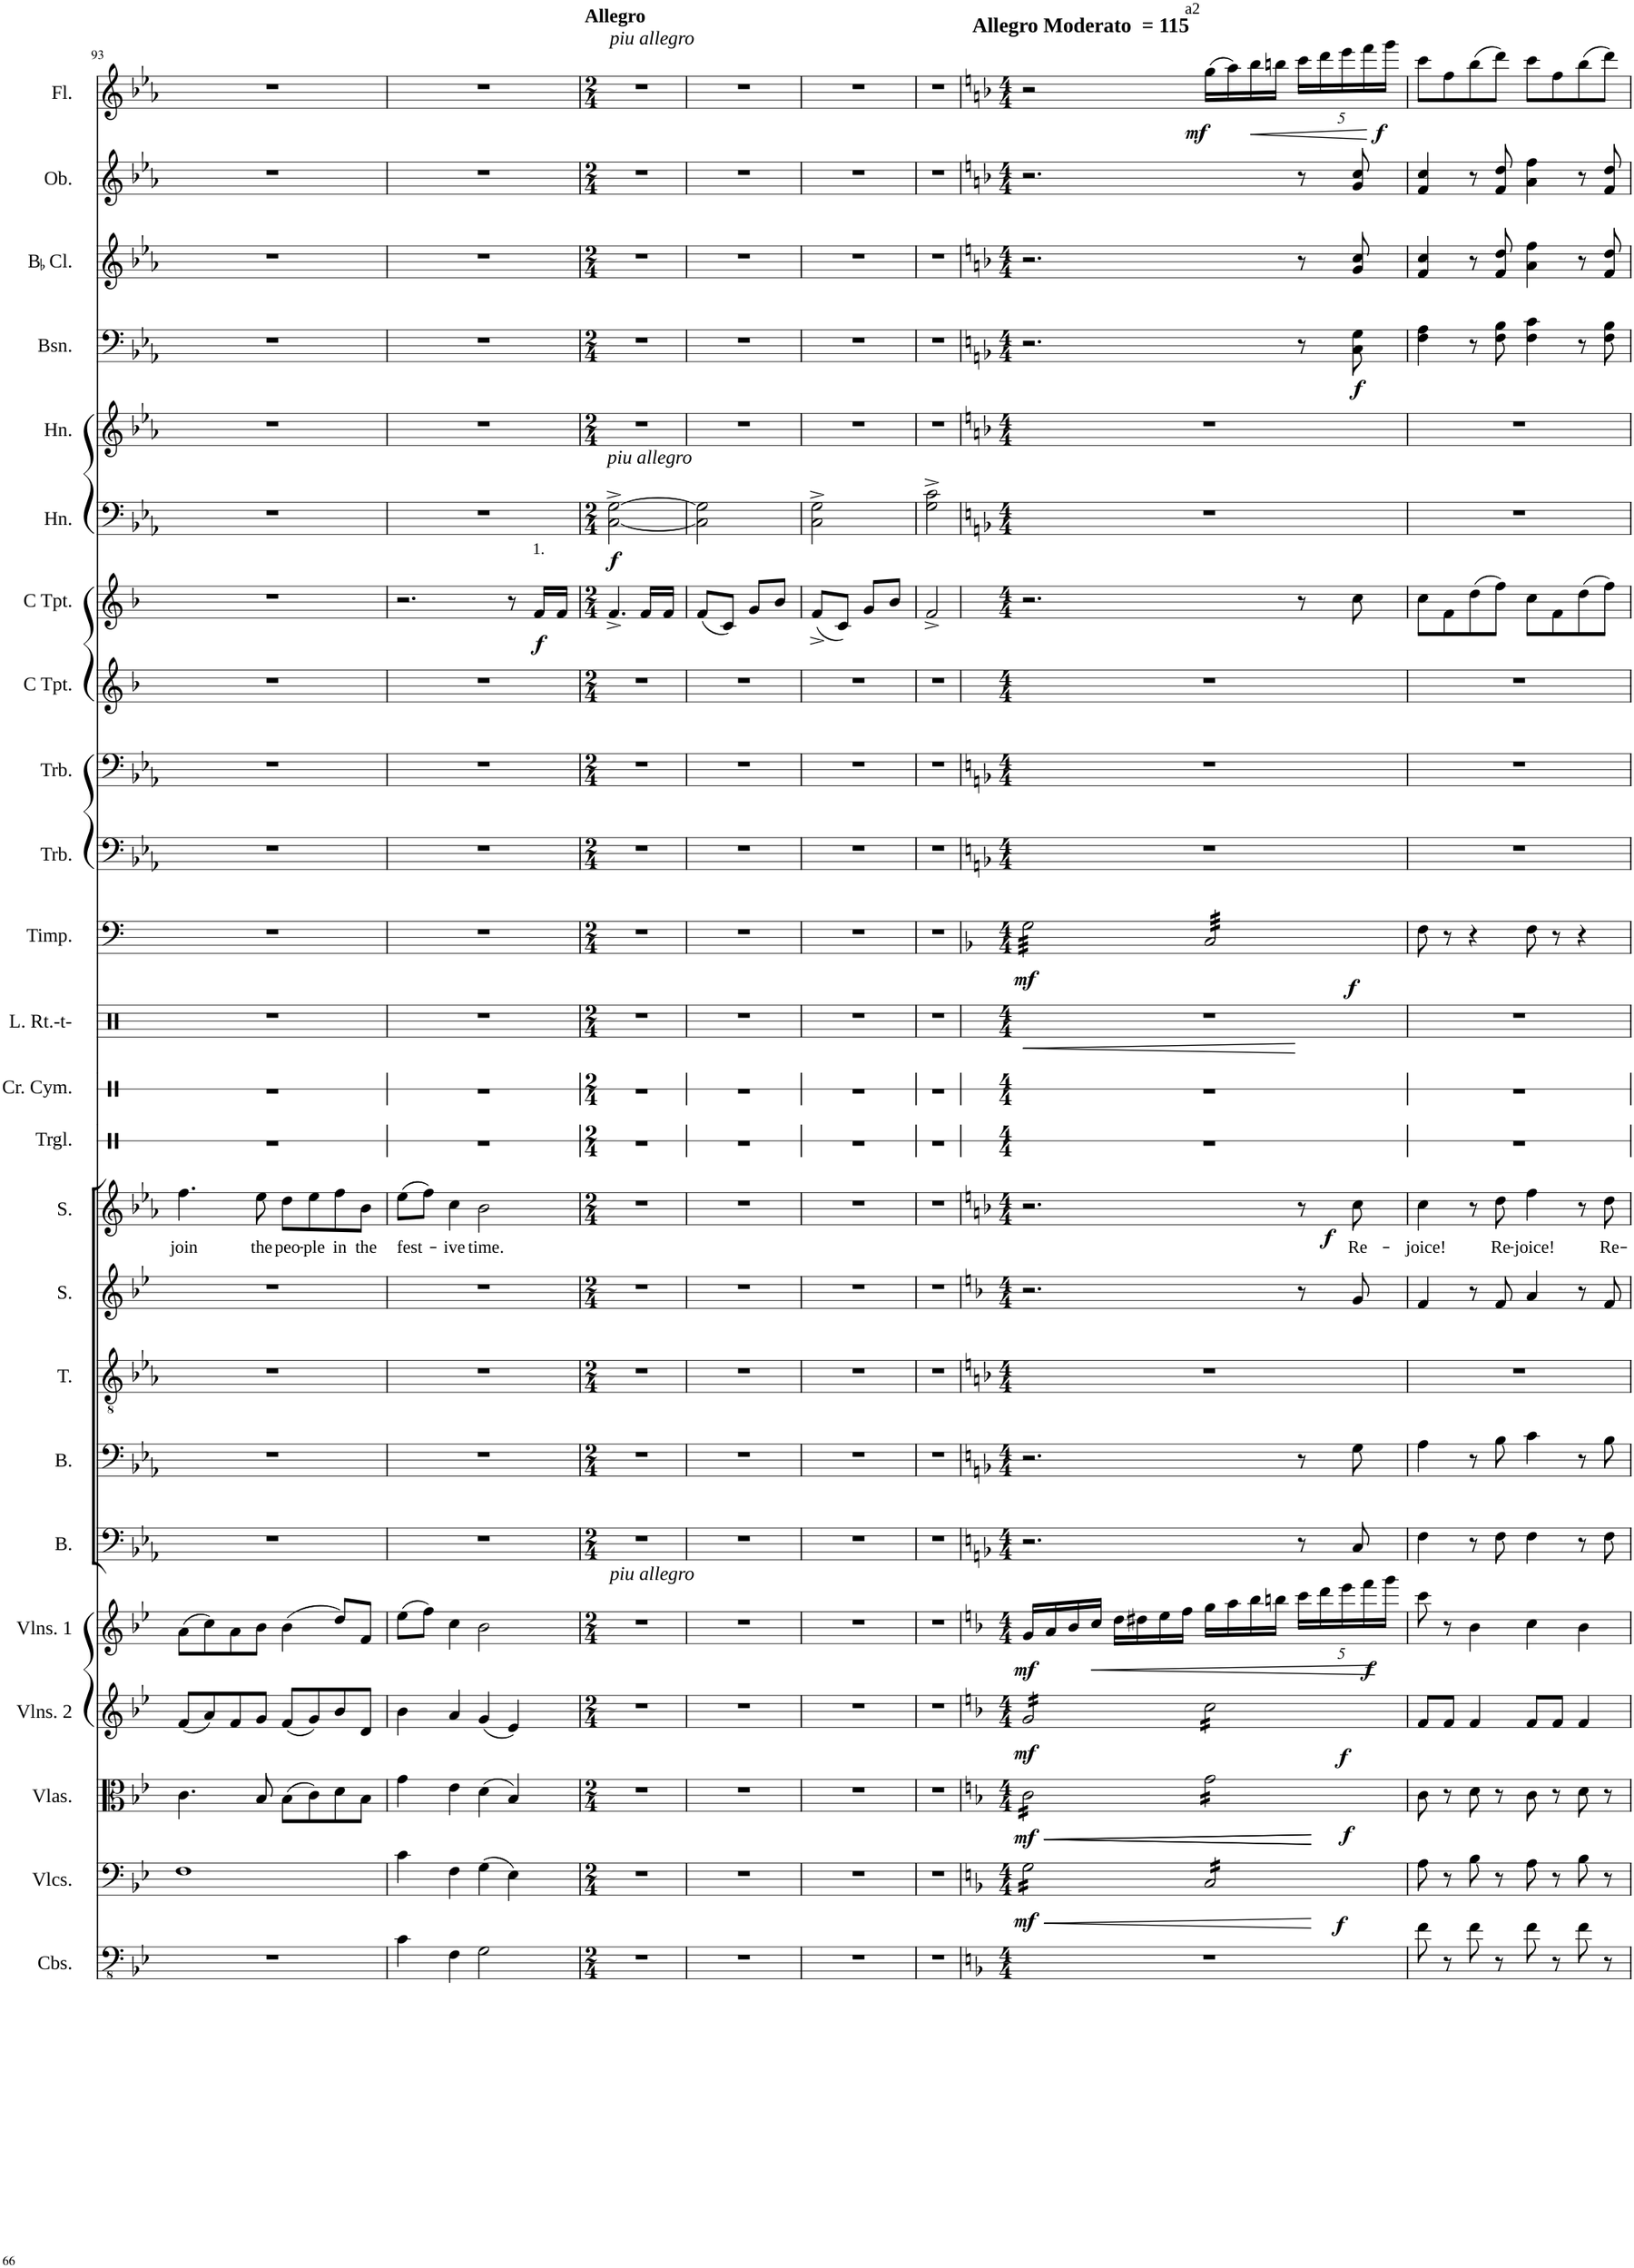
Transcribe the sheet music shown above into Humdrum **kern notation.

**kern	**kern	**dynam	**kern	**dynam	**kern	**dynam	**kern	**dynam	**kern	**kern	**kern	**kern	**kern	**text	**dynam	**kern	**kern	**kern	**dynam	**kern	**dynam	**kern	**kern	**kern	**kern	**dynam	**kern	**dynam	**kern	**kern	**dynam	**kern	**kern	**kern	**dynam
*part24	*part23	*part23	*part22	*part22	*part21	*part21	*part20	*part20	*part19	*part18	*part17	*part16	*part15	*part15	*part15	*part14	*part13	*part12	*part12	*part11	*part11	*part10	*part9	*part8	*part7	*part7	*part6	*part6	*part5	*part4	*part4	*part3	*part2	*part1	*part1
*staff24	*staff23	*staff23	*staff22	*staff22	*staff21	*staff21	*staff20	*staff20	*staff19	*staff18	*staff17	*staff16	*staff15	*staff15	*staff15	*staff14	*staff13	*staff12	*staff12	*staff11	*staff11	*staff10	*staff9	*staff8	*staff7	*staff7	*staff6	*staff6	*staff5	*staff4	*staff4	*staff3	*staff2	*staff1	*staff1
*I"Contrabasses	*I"Violoncellos	*	*I"Violas	*	*I"Violins 2	*	*I"Violins 1	*	*I"Bass	*I"Bass	*I"Tenor	*I"Soprano	*I"Soprano	*	*	*I"Triangle	*I"Crash Cymbal	*I"Low Roto-toms	*	*I"Timpani	*	*I"Trombone	*I"Trombone	*I"C Trumpet	*I"C Trumpet	*	*I"Horn	*	*I"Horn	*I"Bassoon	*	*I"BaccidentalFlat Clarinet	*I"Oboe	*I"Flute	*
*I'Cbs.	*I'Vlcs.	*	*I'Vlas.	*	*I'Vlns. 2	*	*I'Vlns. 1	*	*I'B.	*I'B.	*I'T.	*I'S.	*I'S.	*	*	*I'Trgl.	*I'Cr. Cym.	*I'L. Rt.-t-	*	*I'Timp.	*	*I'Trb.	*I'Trb.	*I'C Tpt.	*I'C Tpt.	*	*I'Hn.	*	*I'Hn.	*I'Bsn.	*	*I'BaccidentalFlat Cl.	*I'Ob.	*I'Fl.	*
!!LO:PB:g=z
*clefFv4	*clefF4	*	*clefC3	*	*clefG2	*	*clefG2	*	*clefF4	*clefF4	*clefGv2	*clefG2	*clefG2	*	*	*clefX	*clefX	*clefX	*	*clefF4	*	*clefF4	*clefF4	*clefG2	*clefG2	*	*clefF4	*	*clefG2	*clefF4	*	*clefG2	*clefG2	*clefG2	*
*	*	*	*	*	*	*	*	*	*	*	*	*	*	*	*	*	*	*	*	*	*	*	*	*	*	*	*ITrd4c7	*	*ITrd4c7	*	*	*ITrd1c2	*	*	*
*k[b-e-]	*k[b-e-]	*	*k[b-e-]	*	*k[b-e-]	*	*k[b-e-]	*	*k[b-e-a-]	*k[b-e-a-]	*k[b-e-a-]	*k[b-e-]	*k[b-e-a-]	*	*	*k[]	*k[]	*k[b-]	*	*k[]	*	*k[b-e-a-]	*k[b-e-a-]	*k[b-]	*k[b-]	*	*k[b-e-a-]	*	*k[b-e-a-]	*k[b-e-a-]	*	*k[b-e-a-]	*k[b-e-a-]	*k[b-e-a-]	*
*M4/4	*M4/4	*	*M4/4	*	*M4/4	*	*M4/4	*	*M4/4	*M4/4	*M4/4	*M4/4	*M4/4	*	*	*M4/4	*M4/4	*M4/4	*	*M4/4	*	*M4/4	*M4/4	*M4/4	*M4/4	*	*M4/4	*	*M4/4	*M4/4	*	*M4/4	*M4/4	*M4/4	*
=93	=93	=93	=93	=93	=93	=93	=93	=93	=93	=93	=93	=93	=93	=93	=93	=93	=93	=93	=93	=93	=93	=93	=93	=93	=93	=93	=93	=93	=93	=93	=93	=93	=93	=93	=93
!	!	!	!	!	!	!	!	!	!	!	!	!	!	!LO:LY:b	!	!	!	!	!	!	!	!	!	!	!	!	!	!	!	!	!	!	!	!	!
1r	1F	.	4.c\	.	(8f/L	.	(8a\L	.	1r	1r	1r	1r	4.ff\	join	.	1r	1r	1r	.	1r	.	1r	1r	1r	1r	.	1r	.	1r	1r	.	1r	1r	1r	.
.	.	.	.	.	8a/)	.	8cc\)	.	.	.	.	.	.	.	.	.	.	.	.	.	.	.	.	.	.	.	.	.	.	.	.	.	.	.	.
.	.	.	.	.	8f/	.	8a\	.	.	.	.	.	.	.	.	.	.	.	.	.	.	.	.	.	.	.	.	.	.	.	.	.	.	.	.
!	!	!	!	!	!	!	!	!	!	!	!	!	!	!LO:LY:b	!	!	!	!	!	!	!	!	!	!	!	!	!	!	!	!	!	!	!	!	!
.	.	.	8B-/	.	8g/J	.	8b-\J	.	.	.	.	.	8ee-\	the	.	.	.	.	.	.	.	.	.	.	.	.	.	.	.	.	.	.	.	.	.
!	!	!	!	!	!	!	!	!	!	!	!	!	!	!LO:LY:b	!	!	!	!	!	!	!	!	!	!	!	!	!	!	!	!	!	!	!	!	!
.	.	.	(8B-\L	.	(8f/L	.	(4b-\	.	.	.	.	.	8dd\L	peo-	.	.	.	.	.	.	.	.	.	.	.	.	.	.	.	.	.	.	.	.	.
!	!	!	!	!	!	!	!	!	!	!	!	!	!	!LO:LY:b	!	!	!	!	!	!	!	!	!	!	!	!	!	!	!	!	!	!	!	!	!
.	.	.	8c\)	.	8g/)	.	.	.	.	.	.	.	8ee-\	-ple	.	.	.	.	.	.	.	.	.	.	.	.	.	.	.	.	.	.	.	.	.
!	!	!	!	!	!	!	!	!	!	!	!	!	!	!LO:LY:b	!	!	!	!	!	!	!	!	!	!	!	!	!	!	!	!	!	!	!	!	!
.	.	.	8d\	.	8b-/	.	8dd/L)	.	.	.	.	.	8ff\	in	.	.	.	.	.	.	.	.	.	.	.	.	.	.	.	.	.	.	.	.	.
!	!	!	!	!	!	!	!	!	!	!	!	!	!	!LO:LY:b	!	!	!	!	!	!	!	!	!	!	!	!	!	!	!	!	!	!	!	!	!
.	.	.	8B-\J	.	8d/J	.	8f/J	.	.	.	.	.	8b-\J	the	.	.	.	.	.	.	.	.	.	.	.	.	.	.	.	.	.	.	.	.	.
=94	=94	=94	=94	=94	=94	=94	=94	=94	=94	=94	=94	=94	=94	=94	=94	=94	=94	=94	=94	=94	=94	=94	=94	=94	=94	=94	=94	=94	=94	=94	=94	=94	=94	=94	=94
!	!	!	!	!	!	!	!	!	!	!	!	!	!	!LO:LY:b	!	!	!	!	!	!	!	!	!	!	!	!	!	!	!	!	!	!	!	!	!
4C\	4c\	.	4g\	.	4b-\	.	(8ee-\L	.	1r	1r	1r	1r	(8ee-\L	fest-	.	1r	1r	1r	.	1r	.	1r	1r	1r	2.r	.	1r	.	1r	1r	.	1r	1r	1r	.
.	.	.	.	.	.	.	8ff\J)	.	.	.	.	.	8ff\J)	.	.	.	.	.	.	.	.	.	.	.	.	.	.	.	.	.	.	.	.	.	.
!	!	!	!	!	!	!	!	!	!	!	!	!	!	!LO:LY:b	!	!	!	!	!	!	!	!	!	!	!	!	!	!	!	!	!	!	!	!	!
4FF\	4F\	.	4e-\	.	4a/	.	4cc\	.	.	.	.	.	4cc\	ive	.	.	.	.	.	.	.	.	.	.	.	.	.	.	.	.	.	.	.	.	.
!	!	!	!	!	!	!	!	!	!	!	!	!	!	!LO:LY:b	!	!	!	!	!	!	!	!	!	!	!	!	!	!	!	!	!	!	!	!	!
2GG\	(4G\	.	(4d\	.	(4g/	.	2b-\	.	.	.	.	.	2b-\	time.	.	.	.	.	.	.	.	.	.	.	.	.	.	.	.	.	.	.	.	.	.
.	4E-\)	.	4B-/)	.	4e-/)	.	.	.	.	.	.	.	.	.	.	.	.	.	.	.	.	.	.	.	8r	.	.	.	.	.	.	.	.	.	.
!	!	!	!	!	!	!	!	!	!	!	!	!	!	!	!	!	!	!	!	!	!	!	!	!	!LO:TX:a:t=1.	!	!	!	!	!	!	!	!	!	!
!	!	!	!	!	!	!	!	!	!	!	!	!	!	!	!	!	!	!	!	!	!	!	!	!	!	!LO:DY:b	!	!	!	!	!	!	!	!	!
.	.	.	.	.	.	.	.	.	.	.	.	.	.	.	.	.	.	.	.	.	.	.	.	.	16f/LL	f	.	.	.	.	.	.	.	.	.
.	.	.	.	.	.	.	.	.	.	.	.	.	.	.	.	.	.	.	.	.	.	.	.	.	16f/JJ	.	.	.	.	.	.	.	.	.	.
=95	=95	=95	=95	=95	=95	=95	=95	=95	=95	=95	=95	=95	=95	=95	=95	=95	=95	=95	=95	=95	=95	=95	=95	=95	=95	=95	=95	=95	=95	=95	=95	=95	=95	=95	=95
*M2/4	*M2/4	*	*M2/4	*	*M2/4	*	*M2/4	*	*M2/4	*M2/4	*M2/4	*M2/4	*M2/4	*	*	*M2/4	*M2/4	*M2/4	*	*M2/4	*	*M2/4	*M2/4	*M2/4	*M2/4	*	*M2/4	*	*M2/4	*M2/4	*	*M2/4	*M2/4	*M2/4	*
!	!	!	!	!	!	!	!	!	!	!	!	!	!	!	!	!	!	!	!	!	!	!	!	!	!	!	!	!	!	!	!	!	!	!LO:TX:a:i:t=piu allegro	!
!	!	!	!	!	!	!	!	!	!	!	!	!	!	!	!	!	!	!	!	!	!	!	!	!	!	!	!	!	!	!	!	!	!	!LO:TX:a:B:t=Allegro	!
!	!	!	!	!	!	!	!	!	!	!	!	!	!	!	!	!	!	!	!	!	!	!	!	!	!	!	!LO:TX:a:i:t=piu allegro	!	!	!	!	!	!	!	!
!	!	!	!	!	!	!	!LO:TX:a:i:t=piu allegro	!	!	!	!	!	!	!	!	!	!	!	!	!	!	!	!	!	!	!	!	!	!	!	!	!	!	!	!
!	!	!	!	!	!	!	!	!	!	!	!	!	!	!	!	!	!	!	!	!	!	!	!	!	!	!	!	!LO:DY:b	!	!	!	!	!	!	!
2r	2r	.	2r	.	2r	.	2r	.	2r	2r	2r	2r	2r	.	.	2r	2r	2r	.	2r	.	2r	2r	2r	4.f^/	.	[2C\^ [2G\^	f	2r	2r	.	2r	2r	2r	.
.	.	.	.	.	.	.	.	.	.	.	.	.	.	.	.	.	.	.	.	.	.	.	.	.	16f/LL	.	.	.	.	.	.	.	.	.	.
.	.	.	.	.	.	.	.	.	.	.	.	.	.	.	.	.	.	.	.	.	.	.	.	.	16f/JJ	.	.	.	.	.	.	.	.	.	.
=96	=96	=96	=96	=96	=96	=96	=96	=96	=96	=96	=96	=96	=96	=96	=96	=96	=96	=96	=96	=96	=96	=96	=96	=96	=96	=96	=96	=96	=96	=96	=96	=96	=96	=96	=96
2r	2r	.	2r	.	2r	.	2r	.	2r	2r	2r	2r	2r	.	.	2r	2r	2r	.	2r	.	2r	2r	2r	(8f/L	.	2C\] 2G\]	.	2r	2r	.	2r	2r	2r	.
.	.	.	.	.	.	.	.	.	.	.	.	.	.	.	.	.	.	.	.	.	.	.	.	.	8c/J)	.	.	.	.	.	.	.	.	.	.
.	.	.	.	.	.	.	.	.	.	.	.	.	.	.	.	.	.	.	.	.	.	.	.	.	8g/L	.	.	.	.	.	.	.	.	.	.
.	.	.	.	.	.	.	.	.	.	.	.	.	.	.	.	.	.	.	.	.	.	.	.	.	8b-/J	.	.	.	.	.	.	.	.	.	.
=97	=97	=97	=97	=97	=97	=97	=97	=97	=97	=97	=97	=97	=97	=97	=97	=97	=97	=97	=97	=97	=97	=97	=97	=97	=97	=97	=97	=97	=97	=97	=97	=97	=97	=97	=97
2r	2r	.	2r	.	2r	.	2r	.	2r	2r	2r	2r	2r	.	.	2r	2r	2r	.	2r	.	2r	2r	2r	(8f^/L	.	2C\^ 2G\^	.	2r	2r	.	2r	2r	2r	.
.	.	.	.	.	.	.	.	.	.	.	.	.	.	.	.	.	.	.	.	.	.	.	.	.	8c/J)	.	.	.	.	.	.	.	.	.	.
.	.	.	.	.	.	.	.	.	.	.	.	.	.	.	.	.	.	.	.	.	.	.	.	.	8g/L	.	.	.	.	.	.	.	.	.	.
.	.	.	.	.	.	.	.	.	.	.	.	.	.	.	.	.	.	.	.	.	.	.	.	.	8b-/J	.	.	.	.	.	.	.	.	.	.
=98	=98	=98	=98	=98	=98	=98	=98	=98	=98	=98	=98	=98	=98	=98	=98	=98	=98	=98	=98	=98	=98	=98	=98	=98	=98	=98	=98	=98	=98	=98	=98	=98	=98	=98	=98
2r	2r	.	2r	.	2r	.	2r	.	2r	2r	2r	2r	2r	.	.	2r	2r	2r	.	2r	.	2r	2r	2r	2f^/	.	2G\^ 2c\^	.	2r	2r	.	2r	2r	2r	.
=99	=99	=99	=99	=99	=99	=99	=99	=99	=99	=99	=99	=99	=99	=99	=99	=99	=99	=99	=99	=99	=99	=99	=99	=99	=99	=99	=99	=99	=99	=99	=99	=99	=99	=99	=99
*k[b-]	*k[b-]	*	*k[b-]	*	*k[b-]	*	*k[b-]	*	*k[b-]	*k[b-]	*k[b-]	*k[b-]	*k[b-]	*	*	*	*	*	*	*k[b-]	*	*k[b-]	*k[b-]	*	*	*	*k[b-]	*	*k[b-]	*k[b-]	*	*k[b-]	*k[b-]	*k[b-]	*
*M4/4	*M4/4	*	*M4/4	*	*M4/4	*	*M4/4	*	*M4/4	*M4/4	*M4/4	*M4/4	*M4/4	*	*	*M4/4	*M4/4	*M4/4	*	*M4/4	*	*M4/4	*M4/4	*M4/4	*M4/4	*	*M4/4	*	*M4/4	*M4/4	*	*M4/4	*M4/4	*M4/4	*
!	!	!	!	!	!	!	!	!	!	!	!	!	!	!	!	!	!	!	!	!	!	!	!	!	!	!	!	!	!	!	!	!	!	!LO:TX:a:B:t=Allegro Moderato  = 115	!
!	!	!LO:HP:b	!	!LO:HP:b	!	!	!	!	!	!	!	!	!	!	!	!	!	!	!LO:HP:b	!	!	!	!	!	!	!	!	!	!	!	!	!	!	!	!
!	!	!LO:DY:n=1:b	!	!LO:DY:n=1:b	!	!LO:DY:b	!	!LO:DY:b	!	!	!	!	!	!	!	!	!	!	!	!	!LO:DY:b	!	!	!	!	!	!	!	!	!	!	!	!	!	!
*	*tremolo	*	*	*	*	*	*	*	*	*	*	*	*	*	*	*	*	*	*	*	*	*	*	*	*	*	*	*	*	*	*	*	*	*	*
*	*	*	*tremolo	*	*	*	*	*	*	*	*	*	*	*	*	*	*	*	*	*	*	*	*	*	*	*	*	*	*	*	*	*	*	*	*
*	*	*	*	*	*tremolo	*	*	*	*	*	*	*	*	*	*	*	*	*	*	*	*	*	*	*	*	*	*	*	*	*	*	*	*	*	*
*	*	*	*	*	*	*	*	*	*	*	*	*	*	*	*	*	*	*	*	*tremolo	*	*	*	*	*	*	*	*	*	*	*	*	*	*	*
1r	16G\LL	< mf	16c\LL	< mf	16g/LL	mf	16g/LL	mf	2.r	2.r	1r	2.r	2.r	.	.	1r	1r	1r	<	32G\LLL	mf	1r	1r	1r	2.r	.	1r	.	1r	2.r	.	2.r	2.r	2r	.
.	.	.	.	.	.	.	.	.	.	.	.	.	.	.	.	.	.	.	.	32G\	.	.	.	.	.	.	.	.	.	.	.	.	.	.	.
.	16G\	.	16c\	.	16g/	.	16a/	.	.	.	.	.	.	.	.	.	.	.	.	32G\	.	.	.	.	.	.	.	.	.	.	.	.	.	.	.
.	.	.	.	.	.	.	.	.	.	.	.	.	.	.	.	.	.	.	.	32G\	.	.	.	.	.	.	.	.	.	.	.	.	.	.	.
.	16G\	.	16c\	.	16g/	.	16b-/	.	.	.	.	.	.	.	.	.	.	.	.	32G\	.	.	.	.	.	.	.	.	.	.	.	.	.	.	.
.	.	.	.	.	.	.	.	.	.	.	.	.	.	.	.	.	.	.	.	32G\	.	.	.	.	.	.	.	.	.	.	.	.	.	.	.
!	!	!	!	!	!	!	!	!LO:HP:b	!	!	!	!	!	!	!	!	!	!	!	!	!	!	!	!	!	!	!	!	!	!	!	!	!	!	!
.	16G\	.	16c\	.	16g/	.	16cc/JJ	<	.	.	.	.	.	.	.	.	.	.	.	32G\	.	.	.	.	.	.	.	.	.	.	.	.	.	.	.
.	.	.	.	.	.	.	.	.	.	.	.	.	.	.	.	.	.	.	.	32G\	.	.	.	.	.	.	.	.	.	.	.	.	.	.	.
.	16G\	.	16c\	.	16g/	.	16dd\LL	.	.	.	.	.	.	.	.	.	.	.	.	32G\	.	.	.	.	.	.	.	.	.	.	.	.	.	.	.
.	.	.	.	.	.	.	.	.	.	.	.	.	.	.	.	.	.	.	.	32G\	.	.	.	.	.	.	.	.	.	.	.	.	.	.	.
.	16G\	.	16c\	.	16g/	.	16dd#X\	.	.	.	.	.	.	.	.	.	.	.	.	32G\	.	.	.	.	.	.	.	.	.	.	.	.	.	.	.
.	.	.	.	.	.	.	.	.	.	.	.	.	.	.	.	.	.	.	.	32G\	.	.	.	.	.	.	.	.	.	.	.	.	.	.	.
.	16G\	.	16c\	.	16g/	.	16ee\	.	.	.	.	.	.	.	.	.	.	.	.	32G\	.	.	.	.	.	.	.	.	.	.	.	.	.	.	.
.	.	.	.	.	.	.	.	.	.	.	.	.	.	.	.	.	.	.	.	32G\	.	.	.	.	.	.	.	.	.	.	.	.	.	.	.
.	16G\JJ	.	16c\JJ	.	16g/JJ	.	16ff\JJ	.	.	.	.	.	.	.	.	.	.	.	.	32G\	.	.	.	.	.	.	.	.	.	.	.	.	.	.	.
.	.	.	.	.	.	.	.	.	.	.	.	.	.	.	.	.	.	.	.	32G\JJJ	.	.	.	.	.	.	.	.	.	.	.	.	.	.	.
!	!	!	!	!	!	!	!	!	!	!	!	!	!	!	!	!	!	!	!	!	!	!	!	!	!	!	!	!	!	!	!	!	!	!LO:TX:a:t=a2	!
!	!	!LO:DY:n=2:b	!	!LO:HP:b	!	!	!	!	!	!	!	!	!	!	!	!	!	!	!	!	!	!	!	!	!	!	!	!	!	!	!	!	!	!	!
!	!	!	!	!LO:DY:n=2:b	!	!LO:DY:b	!	!	!	!	!	!	!	!	!	!	!	!	!	!	!LO:DY:b	!	!	!	!	!	!	!	!	!	!	!	!	!	!LO:DY:b
.	16C/LL	f	16g\LL	< f	16cc\LL	f	16gg\LL	.	.	.	.	.	.	.	.	.	.	.	.	32C/LLL	f	.	.	.	.	.	.	.	.	.	.	.	.	(16gg\LL	mf
.	.	.	.	.	.	.	.	.	.	.	.	.	.	.	.	.	.	.	.	32C/	.	.	.	.	.	.	.	.	.	.	.	.	.	.	.
.	16C/	.	16g\	.	16cc\	.	16aa\	.	.	.	.	.	.	.	.	.	.	.	.	32C/	.	.	.	.	.	.	.	.	.	.	.	.	.	16aa\)	.
.	.	.	.	.	.	.	.	.	.	.	.	.	.	.	.	.	.	.	.	32C/	.	.	.	.	.	.	.	.	.	.	.	.	.	.	.
!	!	!	!	!	!	!	!	!	!	!	!	!	!	!	!	!	!	!	!	!	!	!	!	!	!	!	!	!	!	!	!	!	!	!	!LO:HP:b
.	16C/	.	16g\	.	16cc\	.	16bb-\	.	.	.	.	.	.	.	.	.	.	.	.	32C/	.	.	.	.	.	.	.	.	.	.	.	.	.	16bb-\	<
.	.	.	.	.	.	.	.	.	.	.	.	.	.	.	.	.	.	.	.	32C/	.	.	.	.	.	.	.	.	.	.	.	.	.	.	.
.	16C/	.	16g\	.	16cc\	.	16bbn\JJ	.	.	.	.	.	.	.	.	.	.	.	.	32C/	.	.	.	.	.	.	.	.	.	.	.	.	.	16bbn\JJ	.
.	.	.	.	.	.	.	.	.	.	.	.	.	.	.	.	.	.	.	.	32C/	.	.	.	.	.	.	.	.	.	.	.	.	.	.	.
*	*	*	*	*	*	*	*Xbrackettup	*	*	*	*	*	*	*	*	*	*	*	*	*	*	*	*	*	*	*	*	*	*	*	*	*	*	*Xbrackettup	*
.	16C/	.	16g\	.	16cc\	.	20ccc\LL	.	8r	8r	.	8r	8r	.	.	.	.	.	.	32C/	.	.	.	.	8r	.	.	.	.	8r	.	8r	8r	20ccc\LL	.
.	.	.	.	.	.	.	.	.	.	.	.	.	.	.	.	.	.	.	.	32C/	.	.	.	.	.	.	.	.	.	.	.	.	.	.	.
.	.	.	.	.	.	.	20ddd\	.	.	.	.	.	.	.	.	.	.	.	.	.	.	.	.	.	.	.	.	.	.	.	.	.	.	20ddd\	.
.	16C/	.	16g\	.	16cc\	.	.	.	.	.	.	.	.	.	.	.	.	.	.	32C/	.	.	.	.	.	.	.	.	.	.	.	.	.	.	.
.	.	.	.	.	.	.	.	.	.	.	.	.	.	.	.	.	.	.	.	32C/	.	.	.	.	.	.	.	.	.	.	.	.	.	.	.
.	.	.	.	.	.	.	20eee\	.	.	.	.	.	.	.	.	.	.	.	.	.	.	.	.	.	.	.	.	.	.	.	.	.	.	20eee\	.
!	!	!	!	!	!	!	!	!	!	!	!	!	!	!LO:LY:b	!LO:DY:b	!	!	!	!	!	!	!	!	!	!	!	!	!	!	!	!LO:DY:b	!	!	!	!
.	16C/	.	16g\	.	16cc\	.	.	.	8C/	8G\	.	8g/	8cc\	Re-	f	.	.	.	.	32C/	.	.	.	.	8cc\	.	.	.	.	8C\ 8G\	f	8g/ 8cc/	8g/ 8cc/	.	.
!	!	!	!	!	!	!	!	!LO:DY:b	!	!	!	!	!	!	!	!	!	!	!	!	!	!	!	!	!	!	!	!	!	!	!	!	!	!	!LO:DY:b
.	.	.	.	.	.	.	20fff\	f	.	.	.	.	.	.	.	.	.	.	.	.	.	.	.	.	.	.	.	.	.	.	.	.	.	20fff\	f
.	.	.	.	.	.	.	.	.	.	.	.	.	.	.	.	.	.	.	.	32C/	.	.	.	.	.	.	.	.	.	.	.	.	.	.	.
.	16C/JJ	.	16g\JJ	.	16cc\JJ	.	.	.	.	.	.	.	.	.	.	.	.	.	.	32C/	.	.	.	.	.	.	.	.	.	.	.	.	.	.	.
*	*	*	*	*	*Xtremolo	*	*	*	*	*	*	*	*	*	*	*	*	*	*	*	*	*	*	*	*	*	*	*	*	*	*	*	*	*	*
*	*	*	*Xtremolo	*	*	*	*	*	*	*	*	*	*	*	*	*	*	*	*	*	*	*	*	*	*	*	*	*	*	*	*	*	*	*	*
*	*Xtremolo	*	*	*	*	*	*	*	*	*	*	*	*	*	*	*	*	*	*	*	*	*	*	*	*	*	*	*	*	*	*	*	*	*	*
.	.	.	.	.	.	.	20ggg\JJ	.	.	.	.	.	.	.	.	.	.	.	.	.	.	.	.	.	.	.	.	.	.	.	.	.	.	20ggg\JJ	.
.	.	.	.	.	.	.	.	.	.	.	.	.	.	.	.	.	.	.	.	32C/JJJ	.	.	.	.	.	.	.	.	.	.	.	.	.	.	.
*	*	*	*	*	*	*	*	*	*	*	*	*	*	*	*	*	*	*	*	*Xtremolo	*	*	*	*	*	*	*	*	*	*	*	*	*	*	*
.	.	[	.	[ [	.	.	.	[	.	.	.	.	.	.	.	.	.	.	[	.	.	.	.	.	.	.	.	.	.	.	.	.	.	.	[
=100	=100	=100	=100	=100	=100	=100	=100	=100	=100	=100	=100	=100	=100	=100	=100	=100	=100	=100	=100	=100	=100	=100	=100	=100	=100	=100	=100	=100	=100	=100	=100	=100	=100	=100	=100
!	!	!	!	!	!	!	!	!	!	!	!	!	!	!LO:LY:b	!	!	!	!	!	!	!	!	!	!	!	!	!	!	!	!	!	!	!	!	!
8F\	8A\	.	8c\	.	8f/L	.	8ccc\	.	4F\	4A\	1r	4f/	4cc\	-joice!	.	1r	1r	1r	.	8F\	.	1r	1r	1r	8cc\L	.	1r	.	1r	4F\ 4A\	.	4f/ 4cc/	4f/ 4cc/	8ccc\L	.
8r	8r	.	8r	.	8f/J	.	8r	.	.	.	.	.	.	.	.	.	.	.	.	8r	.	.	.	.	8f\	.	.	.	.	.	.	.	.	8ff\	.
8F\	8B-\	.	8d\	.	4f/	.	4b-\	.	8r	8r	.	8r	8r	.	.	.	.	.	.	4r	.	.	.	.	(8dd\	.	.	.	.	8r	.	8r	8r	(8bb-\	.
!	!	!	!	!	!	!	!	!	!	!	!	!	!	!LO:LY:b	!	!	!	!	!	!	!	!	!	!	!	!	!	!	!	!	!	!	!	!	!
8r	8r	.	8r	.	.	.	.	.	8F\	8B-\	.	8f/	8dd\	Re-	.	.	.	.	.	.	.	.	.	.	8ff\J)	.	.	.	.	8F\ 8B-\	.	8f/ 8dd/	8f/ 8dd/	8ddd\J)	.
!	!	!	!	!	!	!	!	!	!	!	!	!	!	!LO:LY:b	!	!	!	!	!	!	!	!	!	!	!	!	!	!	!	!	!	!	!	!	!
8F\	8A\	.	8c\	.	8f/L	.	4cc\	.	4F\	4c\	.	4a/	4ff\	-joice!	.	.	.	.	.	8F\	.	.	.	.	8cc\L	.	.	.	.	4F\ 4c\	.	4a\ 4ff\	4a\ 4ff\	8ccc\L	.
8r	8r	.	8r	.	8f/J	.	.	.	.	.	.	.	.	.	.	.	.	.	.	8r	.	.	.	.	8f\	.	.	.	.	.	.	.	.	8ff\	.
8F\	8B-\	.	8d\	.	4f/	.	4b-\	.	8r	8r	.	8r	8r	.	.	.	.	.	.	4r	.	.	.	.	(8dd\	.	.	.	.	8r	.	8r	8r	(8bb-\	.
!	!	!	!	!	!	!	!	!	!	!	!	!	!	!LO:LY:b	!	!	!	!	!	!	!	!	!	!	!	!	!	!	!	!	!	!	!	!	!
8r	8r	.	8r	.	.	.	.	.	8F\	8B-\	.	8f/	8dd\	Re-	.	.	.	.	.	.	.	.	.	.	8ff\J)	.	.	.	.	8F\ 8B-\	.	8f/ 8dd/	8f/ 8dd/	8ddd\J)	.
=	=	=	=	=	=	=	=	=	=	=	=	=	=	=	=	=	=	=	=	=	=	=	=	=	=	=	=	=	=	=	=	=	=	=	=
*-	*-	*-	*-	*-	*-	*-	*-	*-	*-	*-	*-	*-	*-	*-	*-	*-	*-	*-	*-	*-	*-	*-	*-	*-	*-	*-	*-	*-	*-	*-	*-	*-	*-	*-	*-
